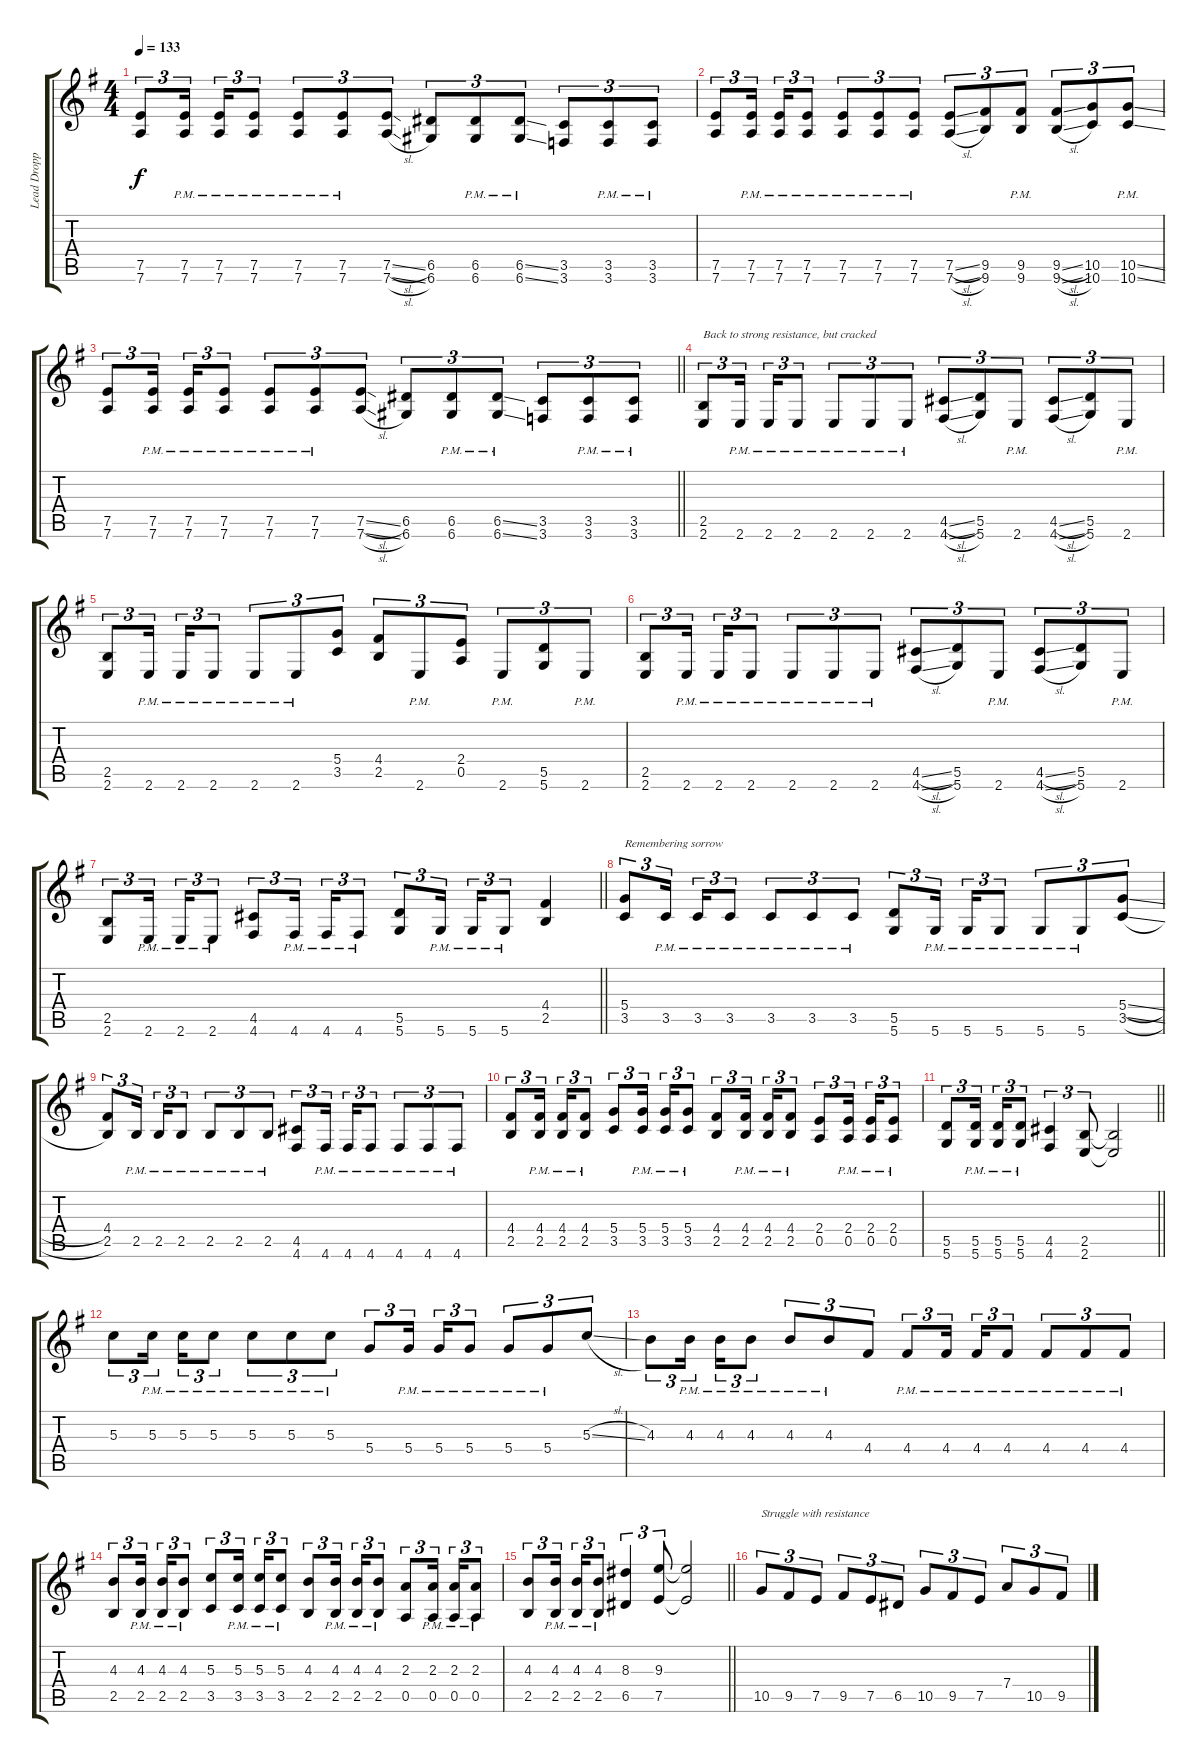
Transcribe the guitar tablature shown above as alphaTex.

\track ("Lead Dropped D " "Lead Dropp") {instrument distortionguitar}
\staff {score tabs}
\tuning (E4 B3 G3 D3 A2 D2) {hide}
\ts (4 4)
\tempo 133
\clef g2
\ks eminor
(7.5 7.6).8{tu (3 2) dy f} (7.5{pm} 7.6{pm}).16{tu (3 2) beam splitsecondary} (7.5{pm} 7.6{pm}).16{tu (3 2)} (7.5{pm} 7.6{pm}).8{tu (3 2)} (7.5{pm} 7.6{pm}).8{tu (3 2)} (7.5{pm} 7.6{pm}).8{tu (3 2)} (7.5{sl} 7.6{sl}).8{tu (3 2)} (6.5 6.6).8{tu (3 2)} (6.5{pm} 6.6{pm}).8{tu (3 2)} (6.5{ss pm} 6.6{ss pm}).8{tu (3 2)} (3.5 3.6).8{tu (3 2)} (3.5{pm} 3.6{pm}).8{tu (3 2)} (3.5{pm} 3.6{pm}).8{tu (3 2)} |
(7.5 7.6).8{tu (3 2)} (7.5{pm} 7.6{pm}).16{tu (3 2) beam splitsecondary} (7.5{pm} 7.6{pm}).16{tu (3 2)} (7.5{pm} 7.6{pm}).8{tu (3 2)} (7.5{pm} 7.6{pm}).8{tu (3 2)} (7.5{pm} 7.6{pm}).8{tu (3 2)} (7.5{pm} 7.6{pm}).8{tu (3 2)} (7.5{sl} 7.6{sl}).8{tu (3 2)} (9.5 9.6).8{tu (3 2)} (9.5{pm} 9.6{pm}).8{tu (3 2)} (9.5{sl} 9.6{sl}).8{tu (3 2)} (10.5 10.6).8{tu (3 2)} (10.5{ss pm} 10.6{ss pm}).8{tu (3 2)} |
\barLineRight lightlight
(7.5 7.6).8{tu (3 2)} (7.5{pm} 7.6{pm}).16{tu (3 2) beam splitsecondary} (7.5{pm} 7.6{pm}).16{tu (3 2)} (7.5{pm} 7.6{pm}).8{tu (3 2)} (7.5{pm} 7.6{pm}).8{tu (3 2)} (7.5{pm} 7.6{pm}).8{tu (3 2)} (7.5{sl} 7.6{sl}).8{tu (3 2)} (6.5 6.6).8{tu (3 2)} (6.5{pm} 6.6{pm}).8{tu (3 2)} (6.5{ss pm} 6.6{ss pm}).8{tu (3 2)} (3.5 3.6).8{tu (3 2)} (3.5{pm} 3.6{pm}).8{tu (3 2)} (3.5{pm} 3.6{pm}).8{tu (3 2)} |
(2.5 2.6).8{tu (3 2) txt "Back to strong resistance, but cracked" balance 8} 2.6{pm}.16{tu (3 2) beam splitsecondary} 2.6{pm}.16{tu (3 2)} 2.6{pm}.8{tu (3 2)} 2.6{pm}.8{tu (3 2)} 2.6{pm}.8{tu (3 2)} 2.6{pm}.8{tu (3 2)} (4.5{sl} 4.6{sl}).8{tu (3 2)} (5.5 5.6).8{tu (3 2)} 2.6{pm}.8{tu (3 2)} (4.5{sl} 4.6{sl}).8{tu (3 2)} (5.5 5.6).8{tu (3 2)} 2.6{pm}.8{tu (3 2)} |
(2.5 2.6).8{tu (3 2)} 2.6{pm}.16{tu (3 2) beam splitsecondary} 2.6{pm}.16{tu (3 2)} 2.6{pm}.8{tu (3 2)} 2.6{pm}.8{tu (3 2)} 2.6{pm}.8{tu (3 2)} (5.4 3.5).8{tu (3 2)} (4.4 2.5).8{tu (3 2)} 2.6{pm}.8{tu (3 2)} (2.4 0.5).8{tu (3 2)} 2.6{pm}.8{tu (3 2)} (5.5 5.6).8{tu (3 2)} 2.6{pm}.8{tu (3 2)} |
(2.5 2.6).8{tu (3 2)} 2.6{pm}.16{tu (3 2) beam splitsecondary} 2.6{pm}.16{tu (3 2)} 2.6{pm}.8{tu (3 2)} 2.6{pm}.8{tu (3 2)} 2.6{pm}.8{tu (3 2)} 2.6{pm}.8{tu (3 2)} (4.5{sl} 4.6{sl}).8{tu (3 2)} (5.5 5.6).8{tu (3 2)} 2.6{pm}.8{tu (3 2)} (4.5{sl} 4.6{sl}).8{tu (3 2)} (5.5 5.6).8{tu (3 2)} 2.6{pm}.8{tu (3 2)} |
\barLineRight lightlight
(2.5 2.6).8{tu (3 2)} 2.6{pm}.16{tu (3 2) beam splitsecondary} 2.6{pm}.16{tu (3 2)} 2.6{pm}.8{tu (3 2)} (4.5 4.6).8{tu (3 2)} 4.6{pm}.16{tu (3 2) beam splitsecondary} 4.6{pm}.16{tu (3 2)} 4.6{pm}.8{tu (3 2)} (5.5 5.6).8{tu (3 2)} 5.6{pm}.16{tu (3 2) beam splitsecondary} 5.6{pm}.16{tu (3 2)} 5.6{pm}.8{tu (3 2)} (4.4 2.5).4{balance 0} |
\section ("" "")
(5.4 3.5).8{tu (3 2) txt "Remembering sorrow"} 3.5{pm}.16{tu (3 2) beam splitsecondary} 3.5{pm}.16{tu (3 2)} 3.5{pm}.8{tu (3 2)} 3.5{pm}.8{tu (3 2)} 3.5{pm}.8{tu (3 2)} 3.5{pm}.8{tu (3 2)} (5.5 5.6).8{tu (3 2)} 5.6{pm}.16{tu (3 2) beam splitsecondary} 5.6{pm}.16{tu (3 2)} 5.6{pm}.8{tu (3 2)} 5.6{pm}.8{tu (3 2)} 5.6{pm}.8{tu (3 2)} (5.4{sl} 3.5{sl}).8{tu (3 2)} |
(4.4 2.5).8{tu (3 2)} 2.5{pm}.16{tu (3 2) beam splitsecondary} 2.5{pm}.16{tu (3 2)} 2.5{pm}.8{tu (3 2)} 2.5{pm}.8{tu (3 2)} 2.5{pm}.8{tu (3 2)} 2.5{pm}.8{tu (3 2)} (4.5 4.6).8{tu (3 2)} 4.6{pm}.16{tu (3 2) beam splitsecondary} 4.6{pm}.16{tu (3 2)} 4.6{pm}.8{tu (3 2)} 4.6{pm}.8{tu (3 2)} 4.6{pm}.8{tu (3 2)} 4.6{pm}.8{tu (3 2)} |
(4.4 2.5).8{tu (3 2)} (4.4{pm} 2.5{pm}).16{tu (3 2) beam splitsecondary} (4.4{pm} 2.5{pm}).16{tu (3 2)} (4.4{pm} 2.5{pm}).8{tu (3 2)} (5.4 3.5).8{tu (3 2)} (5.4{pm} 3.5{pm}).16{tu (3 2) beam splitsecondary} (5.4{pm} 3.5{pm}).16{tu (3 2)} (5.4{pm} 3.5{pm}).8{tu (3 2)} (4.4 2.5).8{tu (3 2)} (4.4{pm} 2.5{pm}).16{tu (3 2) beam splitsecondary} (4.4{pm} 2.5{pm}).16{tu (3 2)} (4.4{pm} 2.5{pm}).8{tu (3 2)} (2.4 0.5).8{tu (3 2)} (2.4{pm} 0.5{pm}).16{tu (3 2) beam splitsecondary} (2.4{pm} 0.5{pm}).16{tu (3 2)} (2.4{pm} 0.5{pm}).8{tu (3 2)} |
\barLineRight lightlight
(5.5 5.6).8{tu (3 2)} (5.5{pm} 5.6{pm}).16{tu (3 2) beam splitsecondary} (5.5{pm} 5.6{pm}).16{tu (3 2)} (5.5{pm} 5.6{pm}).8{tu (3 2)} (4.5 4.6).4{tu (3 2)} (2.5 2.6).8{tu (3 2)} (2.5{t} 2.6{t}).2 |
5.3.8{tu (3 2) balance 8} 5.3{pm}.16{tu (3 2) beam splitsecondary} 5.3{pm}.16{tu (3 2)} 5.3{pm}.8{tu (3 2)} 5.3{pm}.8{tu (3 2)} 5.3{pm}.8{tu (3 2)} 5.3{pm}.8{tu (3 2)} 5.4.8{tu (3 2)} 5.4{pm}.16{tu (3 2) beam splitsecondary} 5.4{pm}.16{tu (3 2)} 5.4{pm}.8{tu (3 2)} 5.4{pm}.8{tu (3 2)} 5.4{pm}.8{tu (3 2)} 5.3{sl}.8{tu (3 2)} |
4.3.8{tu (3 2)} 4.3{pm}.16{tu (3 2) beam splitsecondary} 4.3{pm}.16{tu (3 2)} 4.3{pm}.8{tu (3 2)} 4.3{pm}.8{tu (3 2)} 4.3{pm}.8{tu (3 2)} 4.4.8{tu (3 2)} 4.4{pm}.8{tu (3 2)} 4.4{pm}.16{tu (3 2) beam splitsecondary} 4.4{pm}.16{tu (3 2)} 4.4{pm}.8{tu (3 2)} 4.4{pm}.8{tu (3 2)} 4.4{pm}.8{tu (3 2)} 4.4{pm}.8{tu (3 2)} |
(4.3 2.5).8{tu (3 2)} (4.3{pm} 2.5{pm}).16{tu (3 2) beam splitsecondary} (4.3{pm} 2.5{pm}).16{tu (3 2)} (4.3{pm} 2.5{pm}).8{tu (3 2)} (5.3 3.5).8{tu (3 2)} (5.3{pm} 3.5{pm}).16{tu (3 2) beam splitsecondary} (5.3{pm} 3.5{pm}).16{tu (3 2)} (5.3{pm} 3.5{pm}).8{tu (3 2)} (4.3 2.5).8{tu (3 2)} (4.3{pm} 2.5{pm}).16{tu (3 2) beam splitsecondary} (4.3{pm} 2.5{pm}).16{tu (3 2)} (4.3{pm} 2.5{pm}).8{tu (3 2)} (2.3 0.5).8{tu (3 2)} (2.3{pm} 0.5{pm}).16{tu (3 2) beam splitsecondary} (2.3{pm} 0.5{pm}).16{tu (3 2)} (2.3{pm} 0.5{pm}).8{tu (3 2)} |
\barLineRight lightlight
(4.3 2.5).8{tu (3 2)} (4.3{pm} 2.5{pm}).16{tu (3 2) beam splitsecondary} (4.3{pm} 2.5{pm}).16{tu (3 2)} (4.3{pm} 2.5{pm}).8{tu (3 2)} (8.3 6.5).4{tu (3 2)} (9.3 7.5).8{tu (3 2)} (9.3{t} 7.5{t}).2 |
\section ("" "")
10.5.8{tu (3 2) txt "Struggle with resistance"} 9.5.8{tu (3 2)} 7.5.8{tu (3 2)} 9.5.8{tu (3 2)} 7.5.8{tu (3 2)} 6.5.8{tu (3 2)} 10.5.8{tu (3 2)} 9.5.8{tu (3 2)} 7.5.8{tu (3 2)} 7.4.8{tu (3 2)} 10.5.8{tu (3 2)} 9.5.8{tu (3 2)}
